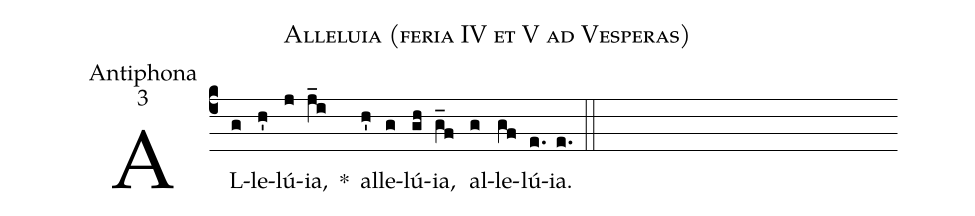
name: Alleluia (feria IV et V ad Vesperas);
office-part: Antiphona;
mode: 3;
%%
(c4)
AL(g)le(h')lú(j)ia,(j_i) *()
al(h')le(g)lú(gh)ia,(g_f) al(g)le(gf)lú(e.)ia.(e.) (::)
